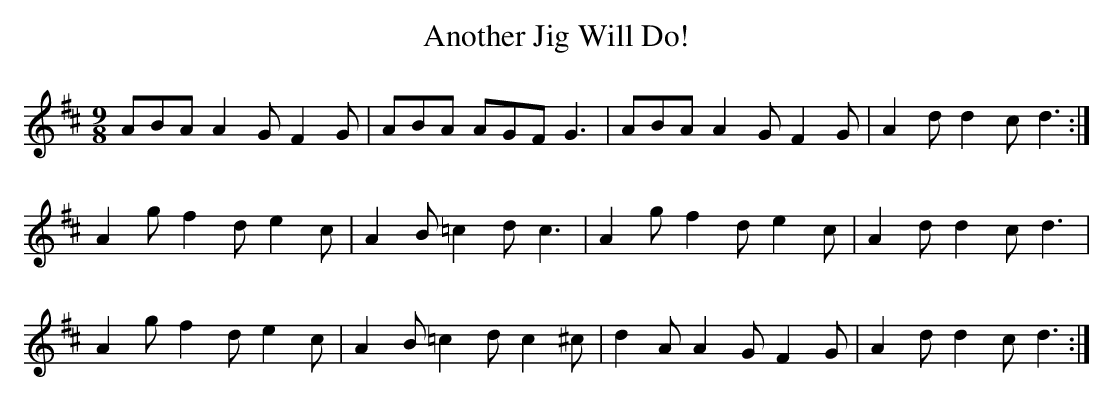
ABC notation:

X:1
T: Another Jig Will Do!
M: 9/8
K: D
ABA A2 G F2 G | ABA AGF G3 | ABA A2 G F2 G | A2 d d2 c d3 :|
A2 g f2 d e2 c | A2 B =c2 d c3 | A2 g f2 d e2 c | A2 d d2 c d3 |
A2 g f2 d e2 c | A2 B =c2 d c2 ^c | d2 A A2 G F2 G | A2 d d2 c d3 :|
